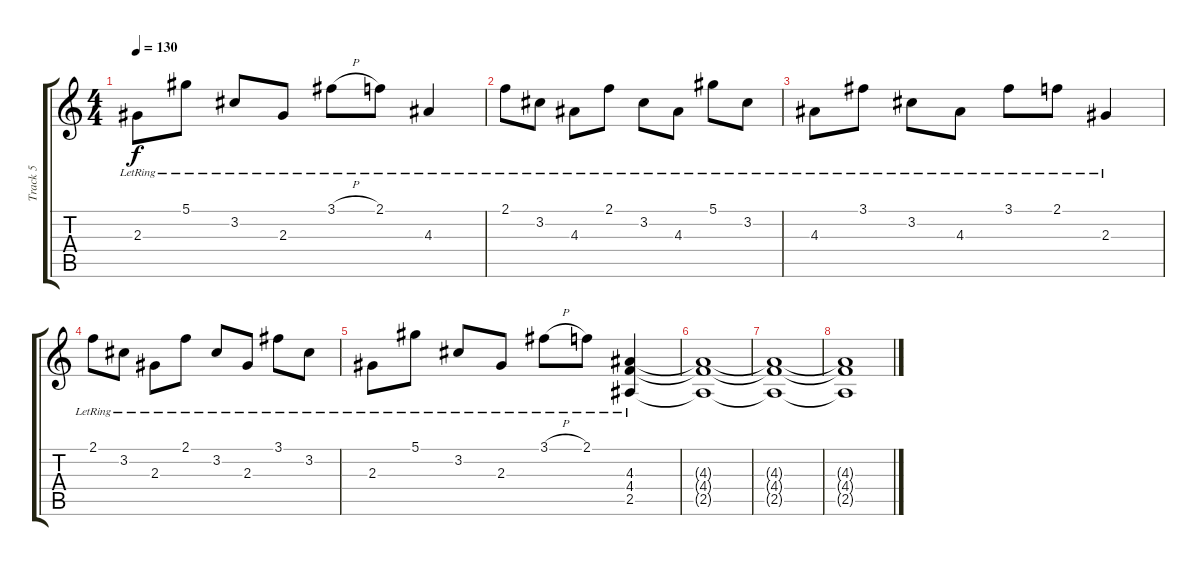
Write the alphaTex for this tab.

\track ("Track 5" "Track 5") {instrument overdrivenguitar}
\staff {score tabs}
\tuning (Eb4 Bb3 Gb3 Db3 Ab2 Eb2) {hide}
\ts (4 4)
\tempo 130
\clef g2
\ks c
2.3{lr}.8{dy f} 5.1{lr}.8 3.2{lr}.8 2.3{lr}.8 3.1{h lr}.8 2.1{lr}.8 4.3{lr}.4 |
2.1{lr}.8 3.2{lr}.8 4.3{lr}.8 2.1{lr}.8 3.2{lr}.8 4.3{lr}.8 5.1{lr}.8 3.2{lr}.8 |
4.3{lr}.8 3.1{lr}.8 3.2{lr}.8 4.3{lr}.8 3.1{lr}.8 2.1{lr}.8 2.3{lr}.4 |
2.1{lr}.8 3.2{lr}.8 2.3{lr}.8 2.1{lr}.8 3.2{lr}.8 2.3{lr}.8 3.1{lr}.8 3.2{lr}.8 |
2.3{lr}.8 5.1{lr}.8 3.2{lr}.8 2.3{lr}.8 3.1{h lr}.8 2.1{lr}.8 (4.3{lr} 4.4 2.5).4 |
(4.3{t} 4.4{t} 2.5{t}).1 |
(4.3{t} 4.4{t} 2.5{t}).1 |
(4.3{t} 4.4{t} 2.5{t}).1
